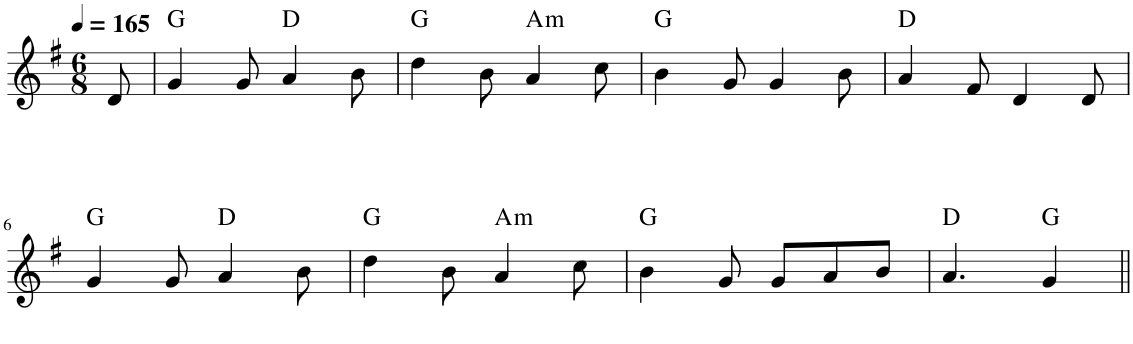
**kern	**harte
*part1	*part1
*staff1	*
*I"Piano	*
*I'Pno	*
!!LO:PB:g=z
*clefG2	*
*k[f#]	*
*G:	*
*M6/8	*
*MM165	*
=1	=1
8d/	.
=2	=2
4g/	G:maj
8g/	.
4a/	D:maj
8b\	.
=3	=3
4dd\	G:maj
8b\	.
!	!LO:H:kt=m
4a/	A:min
8cc\	.
=4	=4
4b\	G:maj
8g/	.
4g/	.
8b\	.
=5	=5
4a/	D:maj
8f#/	.
4d/	.
8d/	.
!!LO:LB:g=z
=6	=6
4g/	G:maj
8g/	.
4a/	D:maj
8b\	.
=7	=7
4dd\	G:maj
8b\	.
!	!LO:H:kt=m
4a/	A:min
8cc\	.
=8	=8
4b\	G:maj
8g/	.
8g/L	.
8a/	.
8b/J	.
=9	=9
4.a/	D:maj
4g/	G:maj
=||	=||
*-	*-
